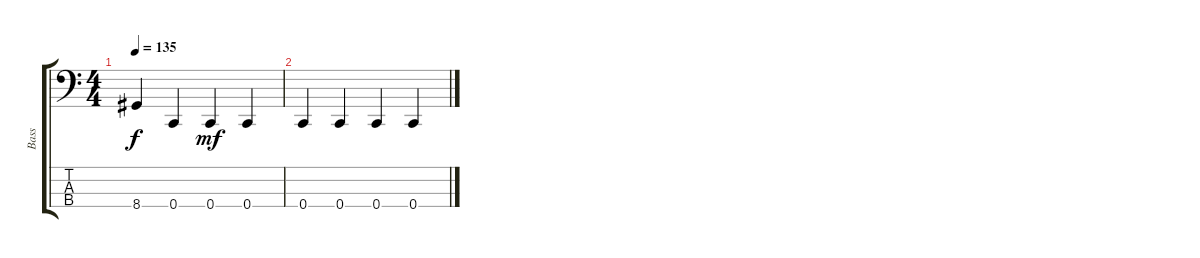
\track ("Bass" "Bass") {instrument electricbassfinger}
\staff {score tabs}
\tuning (Eb2 Bb1 F1 C1) {hide}
\ts (4 4)
\tempo 135
\clef f4
\ks c
8.4.4{dy f} 0.4.4 0.4.4{dy mf} 0.4.4 |
0.4.4 0.4.4 0.4.4 0.4.4
